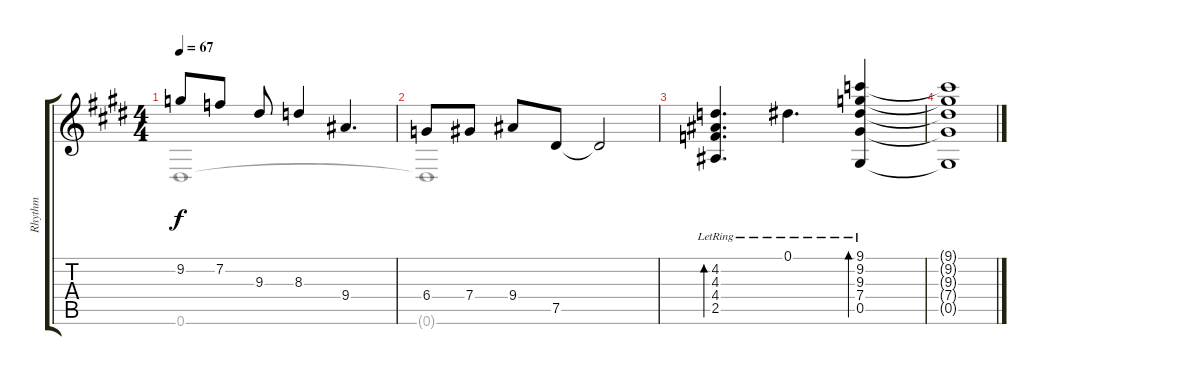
\track ("Rhythm" "Rhythm") {instrument acousticguitarsteel}
\staff {score tabs}
\tuning (Eb4 Bb3 Gb3 Db3 Ab2 Eb2) {hide}
\voice
\ts (4 4)
\tempo 67
\clef g2
\ks c#minor
9.2.8{dy f} 7.2.8 9.3.8 8.3.4 9.4.4{d} |
6.4.8 7.4.8 9.4.8 7.5.8 7.5{t}.2 |
(4.2{lr} 4.3{lr} 4.4{lr} 2.5{lr}).4{d bd 30} 0.1{lr}.4{d} (9.1{lr} 9.2{lr} 9.3{lr} 7.4{lr} 0.5{lr}).4{bd 30} |
(9.1{t} 9.2{t} 9.3{t} 7.4{t} 0.5{t}).1
\voice
\clef g2
\ottava regular
\simile none
\ks c#minor
0.6.1{dy f} |
0.6{t}.1 |
|
